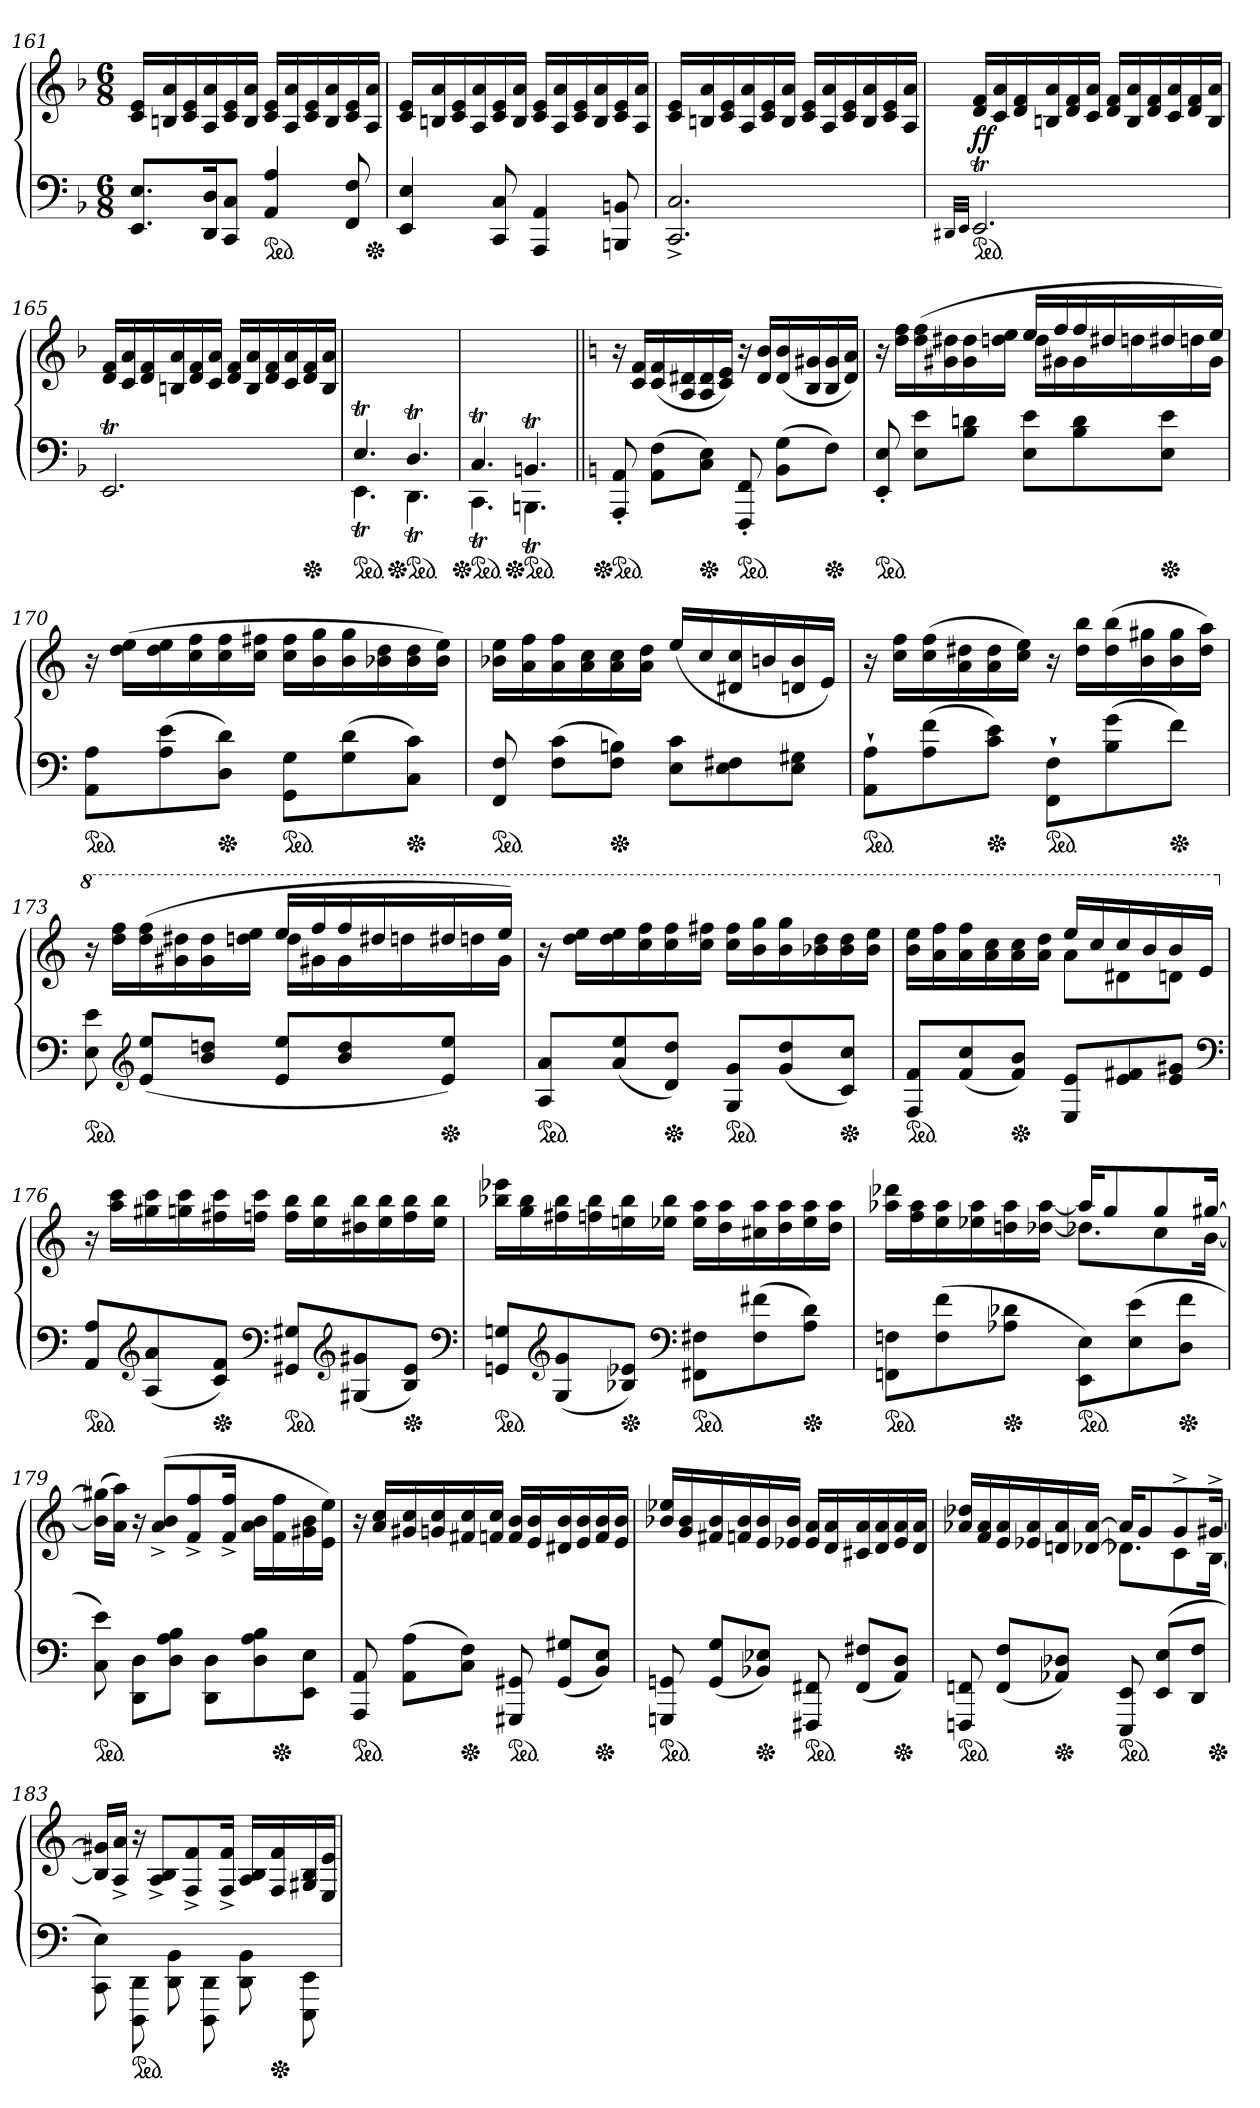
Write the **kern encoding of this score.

**kern	**kern	**dynam
*part1	*part1	*part1
*staff2	*staff1	*staff1/2
*clefF4	*clefG2	*
*k[b-]	*k[b-]	*
*M6/8	*M6/8	*
=161	=161	=161
8.EE 8.EL	16c 16eLL	.
.	16Bn 16a	.
.	16c 16e	.
16DD 16DK	16A 16a	.
8CC 8CJ	16c 16e	.
.	16B 16aJJ	.
*ped	*	*
4AA/ 4A/	16c 16eLL	.
.	16A 16a	.
.	16c 16e	.
.	16B 16a	.
8FF 8F	16c 16e	.
*Xped	*	*
.	16A 16aJJ	.
=162	=162	=162
4EE 4E	16c 16eLL	.
.	16Bn 16a	.
.	16c 16e	.
.	16A 16a	.
8CC 8C	16c 16e	.
.	16B 16aJJ	.
4AAA 4AA	16c 16eLL	.
.	16A 16a	.
.	16c 16e	.
.	16B 16a	.
8BBBn 8BBn	16c 16e	.
.	16A 16aJJ	.
=163	=163	=163
2.CC^> 2.C^>	16c 16eLL	.
.	16Bn 16a	.
.	16c 16e	.
.	16A 16a	.
.	16c 16e	.
.	16B 16aJJ	.
.	16c 16eLL	.
.	16A 16a	.
.	16c 16e	.
.	16B 16a	.
.	16c 16e	.
.	16A 16aJJ	.
=164	=164	=164
32qqDD#X/LLL	.	.
32qqEE/JJJ	.	.
!LO:TX:a:t=ped przed przednutkami	!	!
*ped	*	*
2.EEt	16d 16fLL	ff
.	16c 16a	.
.	16d 16f	.
.	16Bn 16a	.
.	16d 16f	.
.	16c 16aJJ	.
.	16d 16fLL	.
.	16B 16a	.
.	16d 16f	.
.	16c 16a	.
.	16d 16f	.
.	16B 16aJJ	.
=165	=165	=165
2.EEt	16d 16fLL	.
.	16c 16a	.
.	16d 16f	.
.	16Bn 16a	.
.	16d 16f	.
.	16c 16aJJ	.
.	16d 16fLL	.
.	16B 16a	.
.	16d 16f	.
.	16c 16a	.
*Xped	*	*
.	16d 16f	.
.	16B 16aJJ	.
=166	=166	=166
*^	*	*
*ped	*	*	*
4.Et	4.EEt	2.ryy	.
*Xped	*	*	*
*ped	*	*	*
4.DT	4.DDT	.	.
=167	=167	=167	=167
*Xped	*	*	*
*ped	*	*	*
4.CT	4.CCT	2.ryy	.
*Xped	*	*	*
*ped	*	*	*
4.BBnt	4.BBBnt	.	.
*v	*v	*	*
=168||	=168||	=168||
*k[]	*k[]	*
*Xped	*	*
*ped	*	*
8AAA'< 8AA'<	16r	.
.	16c 16fLL	.
(8AA\ 8F\L	(16c 16f	.
.	16A 16d#X	.
*Xped	*	*
8C 8EJ)	16A 16d#	.
.	16c 16eJJ)	.
*ped	*	*
8FFF'< 8FF'<	16r	.
.	16d# 16bLL	.
(8BB 8GL	(16d# 16b	.
.	16B 16g#X	.
*Xped	*	*
8FJ)	16B 16g#	.
.	16d# 16aJJ)	.
=169	=169	=169
*	*^	*
*ped	*	*	*
8EE'< 8E'<	16r	4.ryy	.
.	16dd 16ffLL	.	.
8E 8eL	(16dd 16ff	.	.
.	16g#X 16dd#X	.	.
8B 8dnJ	16g# 16dd#	.	.
.	16ddn 16eeJJ	.	.
8E 8eL	16eeLL	16ddLL	.
.	16ff	16g#X	.
8B 8d	16ff	16g#	.
.	16dd#X	16ddn	.
*Xped	*	*	*
8E 8eJ	16dd#X	16ddn	.
.	16eeJJ)	16g#JJ	.
*	*v	*v	*
=170	=170	=170
*ped	*	*
8AA 8AL	16r	.
.	(16dd 16eeLL	.
(8A 8e	16dd 16ee	.
.	16cc 16ff	.
*Xped	*	*
8D 8dJ)	16cc 16ff	.
.	16cc 16ff#XJJ	.
*ped	*	*
8GG 8GL	16cc 16ff#LL	.
.	16b 16gg	.
(8G 8d	16b 16gg	.
.	16b-X 16dd	.
*Xped	*	*
8C 8cJ)	16b- 16dd	.
.	16b- 16eeJJ)	.
=171	=171	=171
*ped	*	*
8FF 8F	16b-X 16eeLL	.
.	16a 16ff	.
(8F 8cL	16a 16ff	.
.	16a 16cc	.
*Xped	*	*
8F 8BnJ)	16a 16cc	.
.	16a 16ddJJ	.
8E 8cL	(>16eeLL	.
.	16cc	.
8E 8F#X	16d#X 16cc	.
.	16bn	.
8E 8G#XJ	16dn 16b	.
.	16eJJ)	.
=172	=172	=172
*ped	*	*
8AA`> 8A`>L	16r	.
.	16cc 16ffLL	.
(8A 8f	(16cc 16ff	.
.	16a 16dd#X	.
*Xped	*	*
8c 8eJ)	16a 16dd#	.
.	16cc 16eeJJ)	.
*ped	*	*
8FF`> 8F`>L	16r	.
.	16dd# 16bbLL	.
(8B 8g	(16dd# 16bb	.
.	16b 16gg#X	.
*Xped	*	*
8fJ)	16b 16gg#	.
.	16dd# 16aaJJ)	.
=173	=173	=173
*	*8va	*
*	*^	*
*ped	*	*	*
8E 8e	16r	4.ryy	.
.	16ddd 16fffLL	.	.
*clefG2	*	*	*
(8e 8eeL	(>16ddd 16fff	.	.
.	16gg#X 16ddd#X	.	.
8b 8ddnJ	16gg# 16ddd#	.	.
.	16dddn 16eeeJJ	.	.
8e 8eeL	16eeeLL	16dddLL	.
.	16fff	16gg#X	.
8b 8dd	16fff	16gg#	.
.	16ddd#X	16dddn	.
*Xped	*	*	*
8e 8eeJ)	16ddd#X	16dddn	.
.	16eeeJJ)	16gg#JJ	.
*	*v	*v	*
=174	=174	=174
*ped	*	*
8A 8aL	16r	.
.	16ddd 16eeeLL	.
(8a 8ee	16ddd 16eee	.
.	16ccc 16fff	.
*Xped	*	*
8d 8ddJ)	16ccc 16fff	.
.	16ccc 16fff#XJJ	.
*ped	*	*
8G 8gL	16ccc 16fff#LL	.
.	16bb 16ggg	.
(8g 8dd	16bb 16ggg	.
.	16bb-X 16ddd	.
*Xped	*	*
8c 8ccJ)	16bb- 16ddd	.
.	16bb- 16eeeJJ	.
=175	=175	=175
*	*^	*
*ped	*	*	*
8F 8fL	4.rddddyy	16bb 16eeeLL	.
.	.	16aa 16fff	.
(8f 8cc	.	16aa 16fff	.
.	.	16aa 16ccc	.
*Xped	*	*	*
8f 8bJ)	.	16aa 16ccc	.
.	.	16aa 16dddJJ	.
8E 8eL	16eeeLL	8aaL	.
.	16ccc	.	.
8e 8f#X	16ccc	8dd#X	.
.	16bb	.	.
8e 8g#XJ	16bb	8ddnJ	.
.	16eeJJ	.	.
*	*v	*v	*
*clefF4	*	*
=176	=176	=176
*	*X8va	*
*ped	*	*
8AA/ 8A/L	16r	.
.	16aa 16cccLL	.
*clefG2	*	*
(8A/ 8a/	16gg#X 16ccc	.
.	16ggn 16ccc	.
*Xped	*	*
8c/ 8f/J)	16ff#X 16ccc	.
.	16ffn 16cccJJ	.
*clefF4	*	*
*ped	*	*
8GG#X/ 8G#X/L	16ff 16bbLL	.
.	16ee 16bb	.
*clefG2	*	*
(8G#X 8g#X	16dd#X 16bb	.
.	16ee 16bb	.
*Xped	*	*
8B 8eJ)	16ff 16bb	.
.	16ee 16bbJJ	.
*clefF4	*	*
=177	=177	=177
*ped	*	*
8GGn/ 8Gn/L	16bb-X 16eee-XLL	.
.	16gg 16bb-	.
*clefG2	*	*
(8G/ 8g/	16ff#X 16bb-	.
.	16ffn 16bb-	.
*Xped	*	*
8B-X/ 8e-X/J)	16een 16bb-	.
.	16ee-X 16bb-JJ	.
*clefF4	*	*
*ped	*	*
8FF#X\ 8F#X\L	16ee- 16aaLL	.
.	16dd 16aa	.
(8F#\ 8f#X\	16cc#X 16aa	.
.	16dd 16aa	.
*Xped	*	*
8A\ 8d\J)	16ee- 16aa	.
.	16dd 16aaJJ	.
=178	=178	=178
*	*^	*
*ped	*	*	*
8FFn 8FnL	4.rddddyy	16aa-X 16ddd-XLL	.
.	.	16ff 16aa-	.
(8F 8f	.	16ee 16aa-	.
.	.	16ee-X 16aa-	.
*Xped	*	*	*
8A-X 8d-XJ	.	16ddn 16aa-	.
.	.	[16dd-X [>16aa-JJ	.
*ped	*	*	*
8EE 8EL)	16aa-KL]	8.dd-XL]	.
.	8gg	.	.
(8E 8e	.	.	.
.	8gg	8cc	.
*Xped	*	*	*
8D 8fJ	.	.	.
.	[16gg#XJk	[16bJk	.
*	*v	*v	*
=179	=179	=179
*ped	*	*
8C 8e)	(16b] 16gg#X]LL	.
.	16a 16aaJJ)	.
8DD\ 8D\L	16r	.
.	(>8a^</ 8b^</L	.
8D\ 8A\ 8B\J	.	.
.	8f^</ 8ff^</	.
8DD\ 8D\L	.	.
.	16f^</ 16ff^</Jk	.
8D\ 8A\ 8B\	16a 16bLL	.
*Xped	*	*
.	16f 16ff	.
8EE\ 8E\J	16g#X 16b	.
.	16e 16eeJJ)	.
=180	=180	=180
*ped	*	*
8AAA 8AA	16r	.
.	16a 16ccLL	.
(8AA 8AL	16g#X 16cc	.
.	16gn 16cc	.
*Xped	*	*
8C 8FJ)	16f#X 16cc	.
.	16fn 16ccJJ	.
*ped	*	*
8GGG#X 8GG#X	16f 16bLL	.
.	16e 16b	.
(8GG# 8G#XL	16d#X 16b	.
.	16e 16b	.
*Xped	*	*
8BB 8EJ)	16f 16b	.
.	16e 16bJJ	.
=181	=181	=181
*ped	*	*
8GGGn 8GGn	16b-X 16ee-XLL	.
.	16g 16b-	.
(8GG 8GL	16f#X 16b-	.
.	16fn 16b-	.
*Xped	*	*
8BB-X 8E-XJ)	16e 16b-	.
.	16e-X 16b-JJ	.
*ped	*	*
8FFF#X 8FF#X	16e- 16aLL	.
.	16d 16a	.
(8FF# 8F#XL	16c#X 16a	.
.	16d 16a	.
*Xped	*	*
8AA 8DJ)	16e- 16a	.
.	16d 16aJJ	.
=182	=182	=182
*	*^	*
*ped	*	*	*
8FFFn 8FFn	16a-X 16dd-XLL	4.rAyy	.
.	16f 16a-	.	.
(8FF 8FL	16e 16a-	.	.
.	16e-X 16a-	.	.
*Xped	*	*	*
8AA-X 8D-XJ)	16dn 16a-	.	.
.	[16d-X [16a-JJ	.	.
*ped	*	*	*
8EEE 8EE	16a-KL]	8.d-XL]	.
.	8g	.	.
(<8EE 8EL	.	.	.
.	8g^>	8c	.
8DD 8FJ	.	.	.
*Xped	*	*	*
.	[16g#X^>Jk	[16BJk	.
*	*v	*v	*
=183	=183	=183
8CC\ 8E\)	16B] 16g#X]LL	.
.	16A^> 16a^>JJ	.
*ped	*	*
8DDD\ 8DD\	16r	.
.	8A^>/ 8B^>/L	.
8DD\ 8BB\	.	.
.	8F^>/ 8f^>/	.
8DDD\ 8DD\	.	.
.	16F^>/ 16f^>/Jk	.
8DD\ 8BB\	16A/ 16B/LL	.
*Xped	*	*
.	16F/ 16f/	.
8EEE\ 8EE\	16G#X/ 16B/	.
.	16E/ 16e/JJ	.
=	=	=
*-	*-	*-
